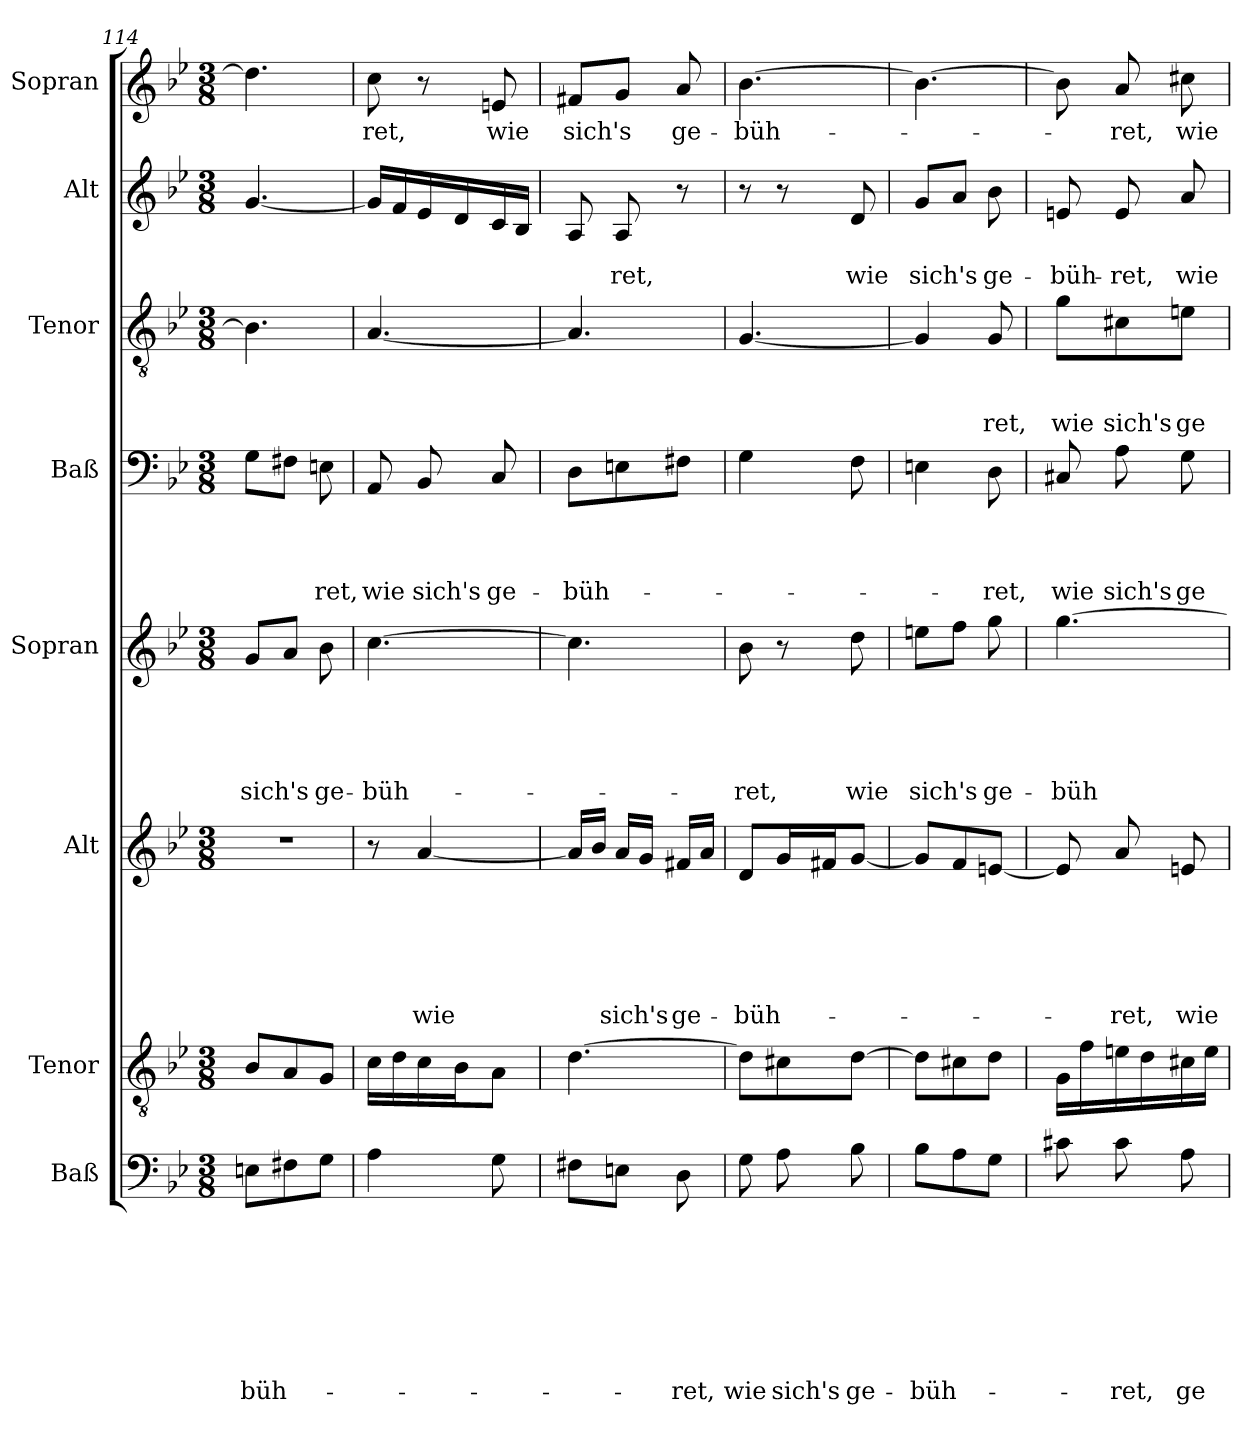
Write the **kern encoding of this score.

**kern	**text	**text	**text	**text	**text	**text	**text	**text	**kern	**kern	**text	**text	**text	**text	**text	**text	**kern	**text	**text	**text	**text	**text	**kern	**text	**text	**text	**text	**kern	**text	**text	**text	**kern	**text	**text	**kern	**text
*part8	*part8	*part8	*part8	*part8	*part8	*part8	*part8	*part8	*part7	*part6	*part6	*part6	*part6	*part6	*part6	*part6	*part5	*part5	*part5	*part5	*part5	*part5	*part4	*part4	*part4	*part4	*part4	*part3	*part3	*part3	*part3	*part2	*part2	*part2	*part1	*part1
*staff8	*staff8	*staff8	*staff8	*staff8	*staff8	*staff8	*staff8	*staff8	*staff7	*staff6	*staff6	*staff6	*staff6	*staff6	*staff6	*staff6	*staff5	*staff5	*staff5	*staff5	*staff5	*staff5	*staff4	*staff4	*staff4	*staff4	*staff4	*staff3	*staff3	*staff3	*staff3	*staff2	*staff2	*staff2	*staff1	*staff1
*I"Baß	*	*	*	*	*	*	*	*	*I"Tenor	*I"Alt	*	*	*	*	*	*	*I"Sopran	*	*	*	*	*	*I"Baß	*	*	*	*	*I"Tenor	*	*	*	*I"Alt	*	*	*I"Sopran	*
*clefF4	*	*	*	*	*	*	*	*	*clefGv2	*clefG2	*	*	*	*	*	*	*clefG2	*	*	*	*	*	*clefF4	*	*	*	*	*clefGv2	*	*	*	*clefG2	*	*	*clefG2	*
*k[b-e-]	*	*	*	*	*	*	*	*	*k[b-e-]	*k[b-e-]	*	*	*	*	*	*	*k[b-e-]	*	*	*	*	*	*k[b-e-]	*	*	*	*	*k[b-e-]	*	*	*	*k[b-e-]	*	*	*k[b-e-]	*
*B-:	*	*	*	*	*	*	*	*	*B-:	*B-:	*	*	*	*	*	*	*B-:	*	*	*	*	*	*B-:	*	*	*	*	*B-:	*	*	*	*B-:	*	*	*B-:	*
*M3/8	*	*	*	*	*	*	*	*	*M3/8	*M3/8	*	*	*	*	*	*	*M3/8	*	*	*	*	*	*M3/8	*	*	*	*	*M3/8	*	*	*	*M3/8	*	*	*M3/8	*
=114	=114	=114	=114	=114	=114	=114	=114	=114	=114	=114	=114	=114	=114	=114	=114	=114	=114	=114	=114	=114	=114	=114	=114	=114	=114	=114	=114	=114	=114	=114	=114	=114	=114	=114	=114	=114
8En!\L	.	.	.	.	.	.	.	-büh-	8B-!/L	4.r	.	.	.	.	.	.	8g!/L	.	.	.	.	sich's	8G!\L	.	.	.	.	4.B-!\]	.	.	.	[4.g!/	.	.	4.dd!\]	.
8F#X!\	.	.	.	.	.	.	.	.	8A!/	.	.	.	.	.	.	.	8a!/J	.	.	.	.	.	8F#X!\J	.	.	.	.	.	.	.	.	.	.	.	.	.
8G!\J	.	.	.	.	.	.	.	.	8G!/J	.	.	.	.	.	.	.	8b-!\	.	.	.	.	ge-	8En!\	.	.	.	-ret,	.	.	.	.	.	.	.	.	.
=115	=115	=115	=115	=115	=115	=115	=115	=115	=115	=115	=115	=115	=115	=115	=115	=115	=115	=115	=115	=115	=115	=115	=115	=115	=115	=115	=115	=115	=115	=115	=115	=115	=115	=115	=115	=115
4A!\	.	.	.	.	.	.	.	.	16c!\LL	8r	.	.	.	.	.	.	[4.cc!\	.	.	.	.	-büh-	8AA!/	.	.	.	wie	[4.A!/	.	.	.	16g!/LL]	.	.	8cc!\	-ret,
.	.	.	.	.	.	.	.	.	16d!\	.	.	.	.	.	.	.	.	.	.	.	.	.	.	.	.	.	.	.	.	.	.	16f!/	.	.	.	.
.	.	.	.	.	.	.	.	.	16c!\	[4a!/	.	.	.	.	.	wie	.	.	.	.	.	.	8BB-!/	.	.	.	sich's	.	.	.	.	16e-!/	.	.	8r	.
.	.	.	.	.	.	.	.	.	16B-!\J	.	.	.	.	.	.	.	.	.	.	.	.	.	.	.	.	.	.	.	.	.	.	16d!/	.	.	.	.
8G!\	.	.	.	.	.	.	.	.	8A!\J	.	.	.	.	.	.	.	.	.	.	.	.	.	8C!/	.	.	.	ge-	.	.	.	.	16c!/	.	.	8en!/	wie
.	.	.	.	.	.	.	.	.	.	.	.	.	.	.	.	.	.	.	.	.	.	.	.	.	.	.	.	.	.	.	.	16B-!/JJ	.	.	.	.
!!LO:PB:g=z
=116	=116	=116	=116	=116	=116	=116	=116	=116	=116	=116	=116	=116	=116	=116	=116	=116	=116	=116	=116	=116	=116	=116	=116	=116	=116	=116	=116	=116	=116	=116	=116	=116	=116	=116	=116	=116
8F#X!\L	.	.	.	.	.	.	.	.	[4.d!\	16a!/LL]	.	.	.	.	.	.	4.cc!\]	.	.	.	.	.	8D!\L	.	.	.	-büh-	4.A!/]	.	.	.	8A!/	.	.	8f#X!/L	sich's
.	.	.	.	.	.	.	.	.	.	16b-!/JJ	.	.	.	.	.	.	.	.	.	.	.	.	.	.	.	.	.	.	.	.	.	.	.	.	.	.
8En!\J	.	.	.	.	.	.	.	.	.	16a!/LL	.	.	.	.	.	sich's	.	.	.	.	.	.	8En!\	.	.	.	.	.	.	.	.	8A!/	.	-ret,	8g!/J	.
.	.	.	.	.	.	.	.	.	.	16g!/JJ	.	.	.	.	.	.	.	.	.	.	.	.	.	.	.	.	.	.	.	.	.	.	.	.	.	.
8D!\	.	.	.	.	.	.	.	-ret,	.	16f#X!/LL	.	.	.	.	.	ge-	.	.	.	.	.	.	8F#X!\J	.	.	.	.	.	.	.	.	8r	.	.	8a!/	ge-
.	.	.	.	.	.	.	.	.	.	16a!/JJ	.	.	.	.	.	.	.	.	.	.	.	.	.	.	.	.	.	.	.	.	.	.	.	.	.	.
=117	=117	=117	=117	=117	=117	=117	=117	=117	=117	=117	=117	=117	=117	=117	=117	=117	=117	=117	=117	=117	=117	=117	=117	=117	=117	=117	=117	=117	=117	=117	=117	=117	=117	=117	=117	=117
8G!\	.	.	.	.	.	.	.	wie	8d!\L]	8d!/L	.	.	.	.	.	-büh-	8b-!\	.	.	.	.	-ret,	4G!\	.	.	.	.	[4.G!/	.	.	.	8r	.	.	[4.b-!\	-büh-
8A!\	.	.	.	.	.	.	.	sich's	8c#X!\	16g!/L	.	.	.	.	.	.	8r	.	.	.	.	.	.	.	.	.	.	.	.	.	.	8r	.	.	.	.
.	.	.	.	.	.	.	.	.	.	16f#X!/J	.	.	.	.	.	.	.	.	.	.	.	.	.	.	.	.	.	.	.	.	.	.	.	.	.	.
8B-!\	.	.	.	.	.	.	.	ge-	[8d!\J	[8g!/J	.	.	.	.	.	.	8dd!\	.	.	.	.	wie	8F!\	.	.	.	.	.	.	.	.	8d!/	.	wie	.	.
=118	=118	=118	=118	=118	=118	=118	=118	=118	=118	=118	=118	=118	=118	=118	=118	=118	=118	=118	=118	=118	=118	=118	=118	=118	=118	=118	=118	=118	=118	=118	=118	=118	=118	=118	=118	=118
8B-!\L	.	.	.	.	.	.	.	-büh-	8d!\L]	8g!/L]	.	.	.	.	.	.	8een!\L	.	.	.	.	sich's	4En!\	.	.	.	.	4G!/]	.	.	.	8g!/L	.	sich's	4.b-!\_	.
8A!\	.	.	.	.	.	.	.	.	8c#X!\	8f!/	.	.	.	.	.	.	8ff!\J	.	.	.	.	.	.	.	.	.	.	.	.	.	.	8a!/J	.	.	.	.
8G!\J	.	.	.	.	.	.	.	.	8d!\J	[8en!/J	.	.	.	.	.	.	8gg!\	.	.	.	.	ge-	8D!\	.	.	.	-ret,	8G!/	.	.	-ret,	8b-!\	.	ge-	.	.
=119	=119	=119	=119	=119	=119	=119	=119	=119	=119	=119	=119	=119	=119	=119	=119	=119	=119	=119	=119	=119	=119	=119	=119	=119	=119	=119	=119	=119	=119	=119	=119	=119	=119	=119	=119	=119
8c#X!\	.	.	.	.	.	.	.	.	16G!\LL	8e!/]	.	.	.	.	.	.	[4.gg!\	.	.	.	.	-büh-	8C#X!/	.	.	.	wie	8g!\L	.	.	wie	8en!/	.	-büh-	8b-!\]	.
.	.	.	.	.	.	.	.	.	16f!\	.	.	.	.	.	.	.	.	.	.	.	.	.	.	.	.	.	.	.	.	.	.	.	.	.	.	.
8c#!\	.	.	.	.	.	.	.	-ret,	16en!\	8a!/	.	.	.	.	.	-ret,	.	.	.	.	.	.	8A!\	.	.	.	sich's	8c#X!\	.	.	sich's	8e!/	.	-ret,	8a!/	-ret,
.	.	.	.	.	.	.	.	.	16d!\	.	.	.	.	.	.	.	.	.	.	.	.	.	.	.	.	.	.	.	.	.	.	.	.	.	.	.
8A!\	.	.	.	.	.	.	.	ge-	16c#X!\	8en!/	.	.	.	.	.	wie	.	.	.	.	.	.	8G!\	.	.	.	ge-	8en!\J	.	.	ge-	8a!/	.	wie	8cc#X!\	wie
.	.	.	.	.	.	.	.	.	16e!\JJ	.	.	.	.	.	.	.	.	.	.	.	.	.	.	.	.	.	.	.	.	.	.	.	.	.	.	.
=	=	=	=	=	=	=	=	=	=	=	=	=	=	=	=	=	=	=	=	=	=	=	=	=	=	=	=	=	=	=	=	=	=	=	=	=
*-	*-	*-	*-	*-	*-	*-	*-	*-	*-	*-	*-	*-	*-	*-	*-	*-	*-	*-	*-	*-	*-	*-	*-	*-	*-	*-	*-	*-	*-	*-	*-	*-	*-	*-	*-	*-
